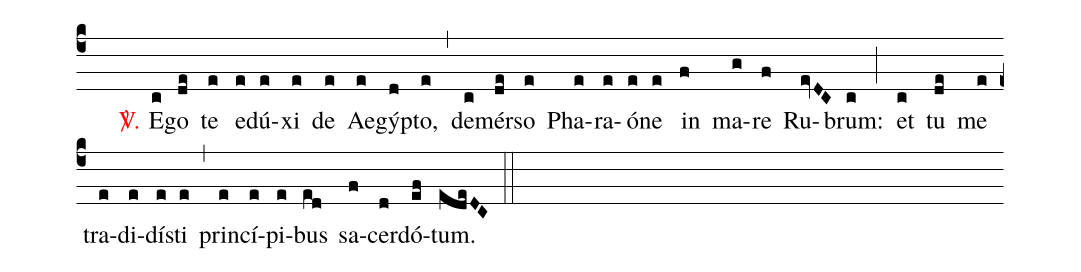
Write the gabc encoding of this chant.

%%
(c4) () <v>\red{\Vbar.}</v>() E(c)go(de) te(e) e(e)dú(e)xi(e) de(e) Ae(e)gýp(d)to,(e) (,) de(c)mér(de)so(e) Pha(e)ra(e)ó(e)ne(e) in(f) ma(g)re(f) Ru(evDC)brum:(c) (;) et(c) tu(de) me(e) tra(e)di(e)dí(e)sti(e) (,) prin(e)cí(e)pi(e)bus(ed) sa(f)cer(d)dó(ef)tum.(edeDC) (::)
